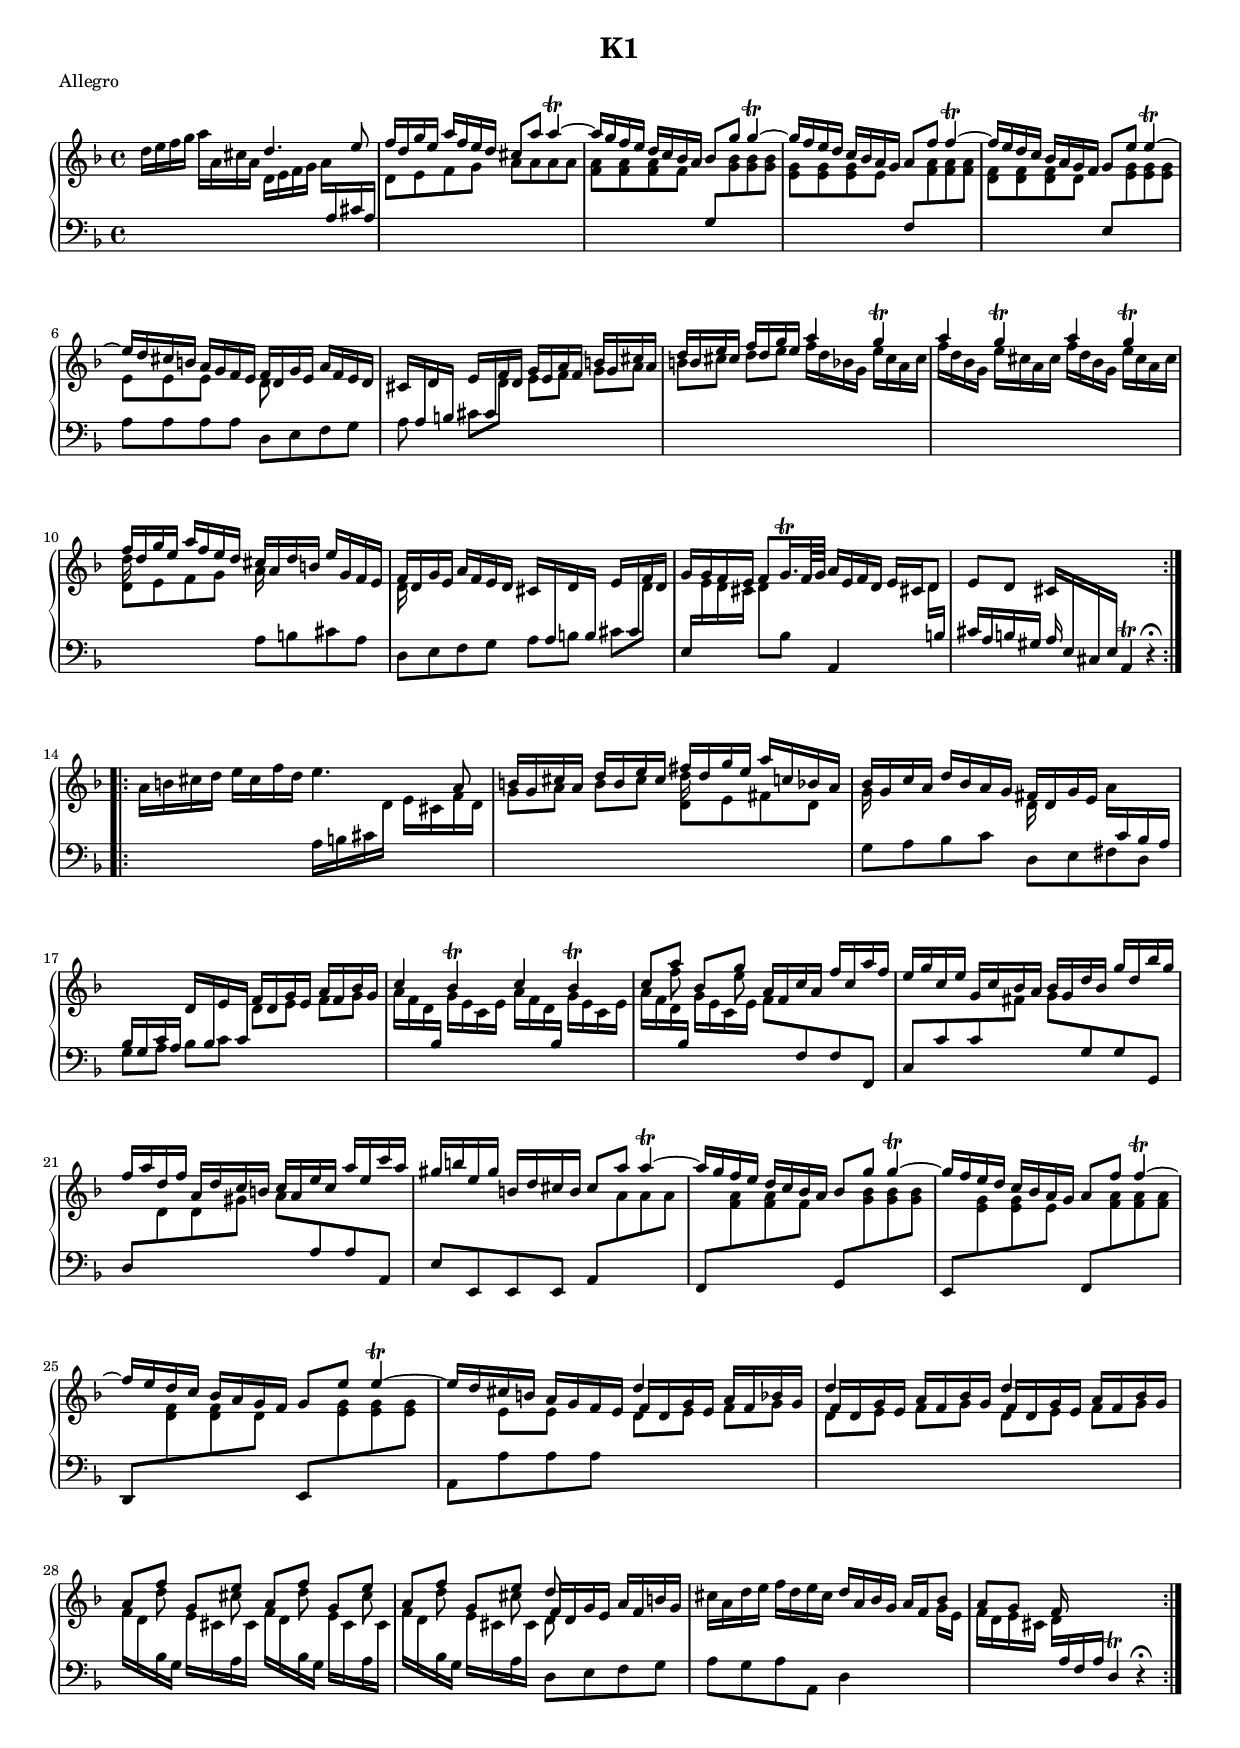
\version "2.18.2"

#(set-global-staff-size 15.7)

\paper {
  #(set-paper-size "a4")
  print-page-number = ##f
  between-system-padding = #0.1
  between-system-space = #0.1
  ragged-last-bottom = ##f
  ragged-bottom = ##f
}

breaks = { s1*13 \break }

\version "2.18.2"

su = \stemUp
sd = \stemDown
sn = \stemNeutral
tu = \tieUp
td = \tieDown
tn = \tieNeutral
cstr = \change Staff = "right"
cstl = \change Staff = "left"

global = {
  \key d \minor
  \time 4/4
}

right = \relative c'' {
  \global
 
  \repeat volta 2 {
    \tieUp
    d16 e f g a a, cis a \su d4. e8
    f16 d g e a f e d cis8 a' a4-\trill ~
    
    a16 g f e d c bes a bes8 g' g4-\trill ~
    g16 f e d c bes a g a8 f' f4-\trill ~
    f16 e d c bes a g f g8 e' e4-\trill ~
    
    e16 d cis b a g f e f d g e a f e d
    cis \cstl a \cstr d \cstl b \cstr e \cstl cis \cstr f d g e a f b g cis a
    
    d b e cis f d g e a4 g-\trill
    a g-\trill a g-\trill
    f16 d g e a f e d cis a d b e g, f e
    
    << { f d g e } \\ { d16 } >> a' f e d cis \cstl a \cstr d \cstl b \cstr e \cstl cis \cstr f d
    g g f e f8 g16.-\trill f64 g a16 e f d e cis! d8
    e d cis16 \cstl e, cis e a,4-\trill r-\fermata
  }
  
  \repeat volta 2 {
    \cstr \sd a''16 b cis d e cis f d e4. \su a,8
    b16 g cis a d b e cis <<{ fis d g e } \\ {d}>> a' c, bes a
    <<{ bes g c a } \\ {g}>> d' bes a g <<{ fis d g e } \\ {d}>> \sd a' \cstl \su c, bes a
    
    bes g c a \cstr d \cstl bes \cstr e \cstl c \cstr f d g e a f bes g
    c4 bes-\trill c bes-\trill
    <<{ c8[ a'] bes,[ g'] } \\ { s8 f s e }>> a,16 f c' a f' c a' f
    
    e g c, e g, c bes a bes g d' bes g' d bes' g
    f a d, f a, d c b c a e' c a' e c' a
    gis b e, gis \once \override Beam #'positions = #'(5 . 5) b, d cis b cis8 a' a4-\trill ~
    
    a16 g f e d c bes a bes8 g' g4-\trill ~
    g16 f e d c bes a g a8 f' f4-\trill ~ 
    f16 e d c bes a g f g8 e' e4-\trill ~ 
    
    e16 d cis b a g f e \repeat unfold 3 { <<{ \shiftOn f d g e } \\ {\su d'4}>> a16 f bes g }
    \repeat unfold 3 { <<{ a8[ f'] g,[ e'] } \\ { s d s cis }>> }
    <<{ d8 } \\ { d, } \\ 
      { \once \override Beam #'positions = #'(2 . 2) f16 d g e a f b g }>>
    
    \sd cis a d e f d e cis \su d a bes g a f bes8 
    a g f16 s8. s2
  }
}
 
left = \relative c' {
  \global
  
  \repeat volta 2 {
    s2 \cstr \sd d16 e f g a \cstl \su a, cis a
    \cstr \sd d8 e f g a a a a
    
    <f a> q q f \cstl \su g, \cstr \sd <g' bes> q q
    <e g> q q e \cstl \su f, \cstr \sd <f' a> q q
    <d f> q q d \cstl \su e, \cstr \sd <e' g> q q
    
    <<{ \sd e e e s d } \\ { \cstl \sd a a a a d, e f g }>>
    \cstl a s8 cis8[ \cstr d] e[ f] g[ a]
    
    b[ cis] d[ e] f16 d bes g e' cis a cis
    f d bes g e' cis a cis f d bes g e' cis a cis
    <<{ \sd d } \\ { d,8 e f g }>> <<{ \sd a16 } \\ { \cstl a,8 b cis a }>>
    
    \cstl d, e f g a[ b] cis[ \cstr d] 
    \cstl \su e,16 \cstr \sd e' d cis 
    \once \override Beam #'positions = #'(-11 . -11) 
    d8 \cstl bes \su a,4 s8 \cstr \sd d'16 \cstl \su b
    cis a b gis a s8. s2 
  }
  
  \repeat volta 2 {
    s2 \sd a16 b cis \cstr d e cis f d
    g8[ a] b[ cis] d,8 e fis d
    \cstl g, a bes c d, e fis d
    
    g8[ a] bes[ c] \cstr d[ e] f[ g]
    \repeat unfold 3 { a16 f d \cstl \su bes \cstr \sd g' e c e }
    f8 \cstl \su f, f f,
    
    c' c' c \cstr \sd fis g \cstl \su g, g g,
    d' \cstr \sd d' d gis a \cstl \su a, a a,
    e' e, e e a \cstr \sd a'' a a
    
    \cstl \su f,, \cstr \sd <f'' a> q f \cstl \su g,, \cstr \sd <g'' bes> q q
    \cstl \su e,, \cstr \sd <e'' g> q e \cstl \su f,, \cstr \sd <f'' a> q q 
    \cstl \su d,, \cstr \sd <d'' f> q d \cstl \su e,, \cstr \sd <e'' g> q q 
    
    <<{ s8 \sd e e s } \\ { \cstl a,, a' a a }>> 
    \repeat unfold 3 { d[ e] f[ g] }
    \repeat unfold 3 { f16 d \cstl bes g \cstr e' cis \cstl a \cstr cis }
    
    \cstl d,8 e f g
    a g a a, d4 s8 \cstr g'16 e
    f d e cis d \cstl \su a f a d,4-\trill r-\fermata
  }
}

\header {
  title = "K1"
  meter = "Allegro"
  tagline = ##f
}

\score {
  \new PianoStaff <<
    \new Staff = "right" {
      << 
        \breaks
        \right
      >>
    }
    \new Staff = "left" { 
      <<
      \clef bass \left 
      \breaks
      >>
    }
  >>
  \layout { indent = 0 }
}

